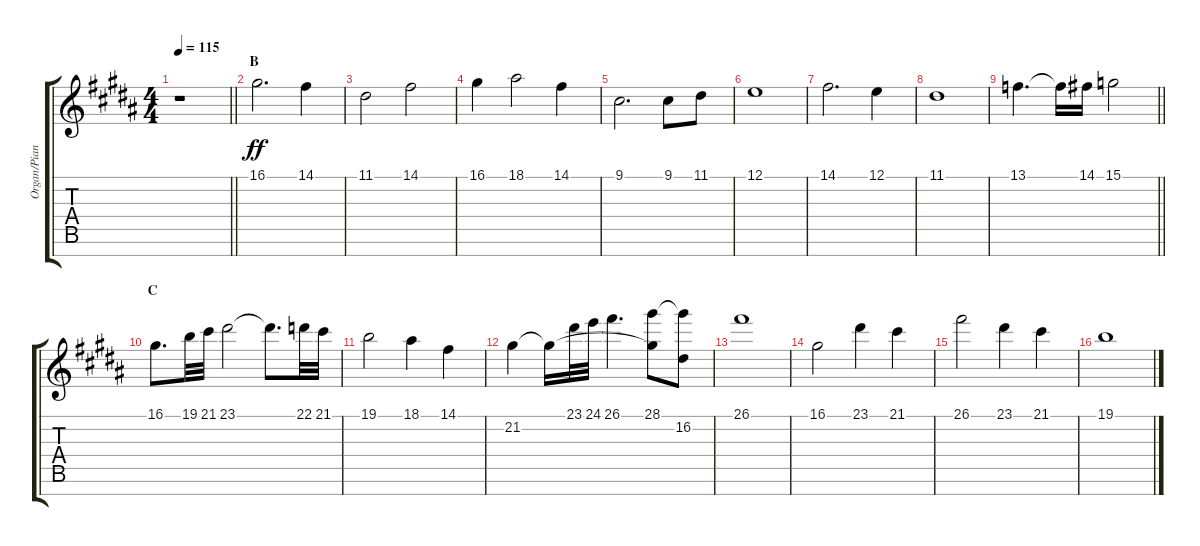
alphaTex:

\track ("Organ/Piano" "Organ/Pian") {instrument drawbarorgan}
\staff {score tabs}
\tuning (E4 B3 G3 D3 A2 E2 B1) {hide}
\ts (4 4)
\tempo 115
\clef g2
\barLineRight lightlight
\ks b
r.1{dy ff volume 13 balance 8 instrument drawbarorgan} |
\section ("" "B")
16.1.2{d} 14.1.4 |
11.1.2 14.1.2 |
16.1.4 18.1.2 14.1.4 |
9.1.2{d} 9.1.8 11.1.8 |
12.1.1 |
14.1.2{d} 12.1.4 |
11.1.1 |
\barLineRight lightlight
13.1.4{d} 13.1{t}.16 14.1.16 15.1.2 |
\section ("" "C")
16.1.8{d} 19.1.32 21.1.32 23.1.2 23.1{t}.8{d} 22.1.32 21.1.32 |
19.1.2 18.1.4 14.1.4 |
21.2.4 21.2{t}.16 23.1.32 24.1.32 26.1.4{d} (28.1 21.2{t}).8 (28.1{t} 16.2).8 |
26.1.1 |
16.1.2 23.1.4 21.1.4 |
26.1.2 23.1.4 21.1.4 |
19.1.1
